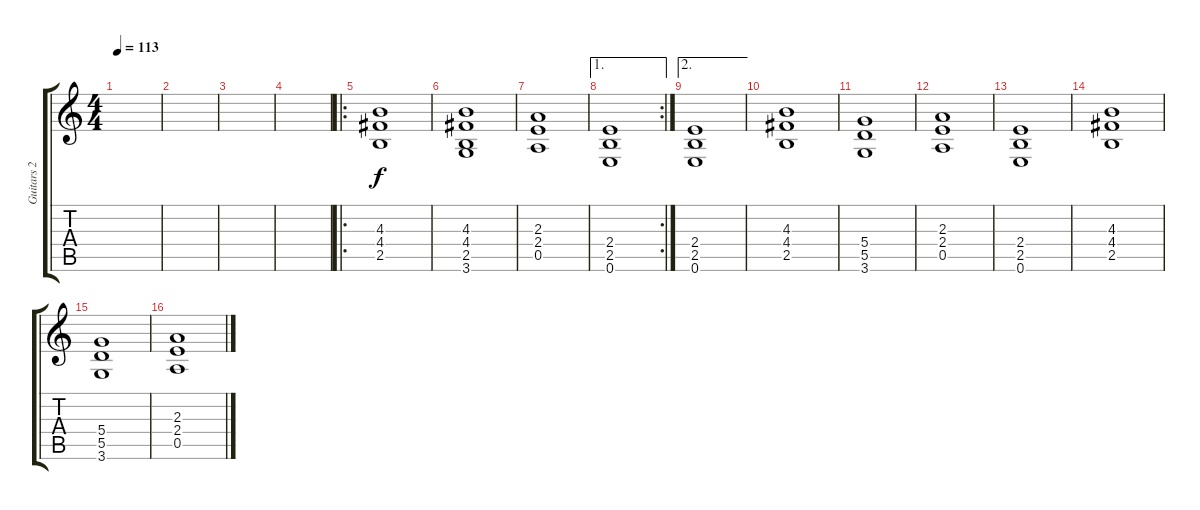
\track ("Guitars 2" "Guitars 2") {instrument overdrivenguitar}
\staff {score tabs}
\tuning (E4 B3 G3 D3 A2 E2) {hide}
\ts (4 4)
\tempo 113
\clef g2
\ks c
|
|
|
|
\ro
(4.3 4.4 2.5).1{volume 16} |
(4.3 4.4 2.5 3.6).1 |
(2.3 2.4 0.5).1 |
\ae 1
\rc 2
(2.4 2.5 0.6).1 |
\ae 2
(2.4 2.5 0.6).1 |
(4.3 4.4 2.5).1{volume 10 balance 16} |
(5.4 5.5 3.6).1 |
(2.3 2.4 0.5).1 |
(2.4 2.5 0.6).1 |
(4.3 4.4 2.5).1 |
(5.4 5.5 3.6).1 |
(2.3 2.4 0.5).1
